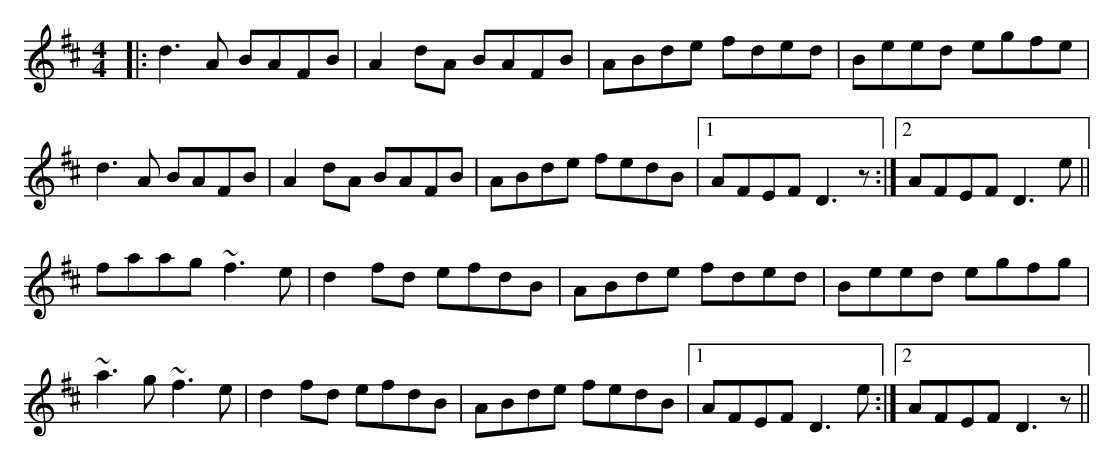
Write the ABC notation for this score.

X:1
M:4/4
K:D
|:d3 A BAFB|A2 dA BAFB|ABde fded|Beed egfe|
d3 A BAFB|A2 dA BAFB|ABde fedB|1 AFEF D3 z:|2 AFEF D3 e||
faag ~f3 e|d2 fd efdB|ABde fded|Beed egfg|
~a3 g ~f3 e|d2 fd efdB|ABde fedB|1 AFEF D3 e:|2 AFEF D3 z||
